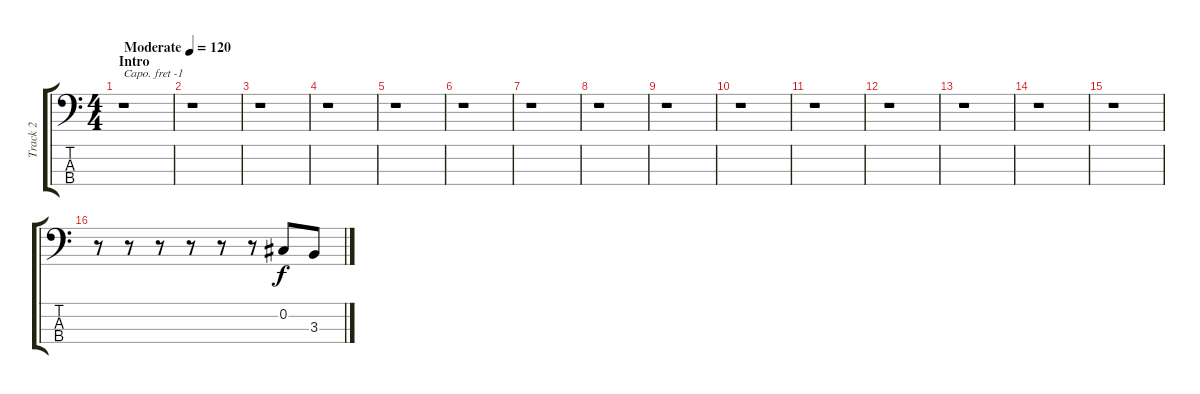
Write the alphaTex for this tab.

\track ("Track 2" "Track 2") {instrument electricbassfinger}
\staff {score tabs}
\capo -1
\tuning (G2 D2 A1 E1) {hide}
\ts (4 4)
\section ("" "Intro")
\tempo (120 "Moderate")
\clef f4
\ks c
r.1{dy f instrument electricbassfinger} |
r.1 |
r.1 |
r.1 |
r.1 |
r.1 |
r.1 |
r.1 |
r.1 |
r.1 |
r.1 |
r.1 |
r.1 |
r.1 |
r.1 |
r.8 r.8 r.8 r.8 r.8 r.8 0.2.8 3.3.8
